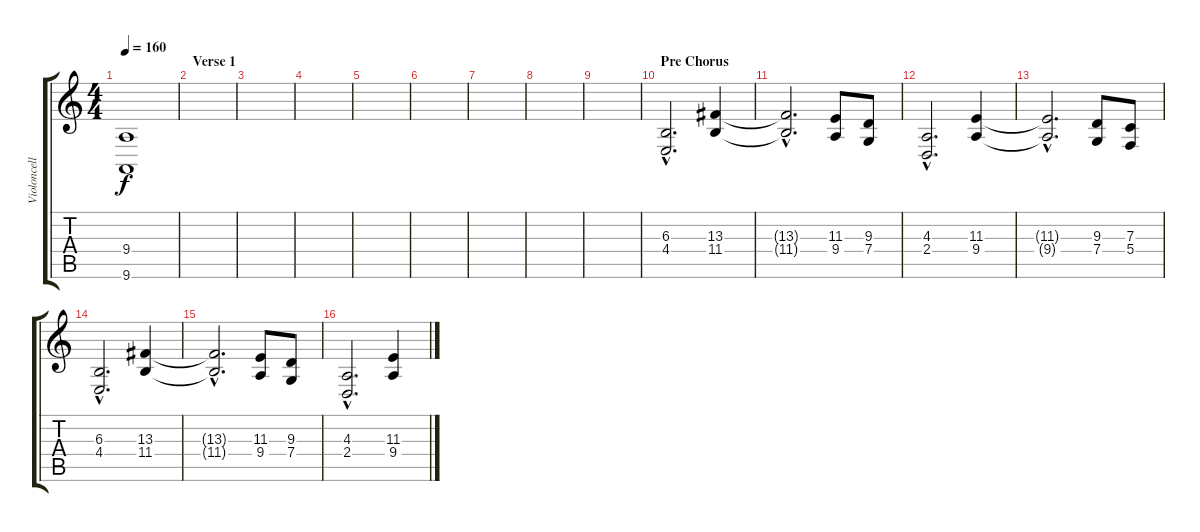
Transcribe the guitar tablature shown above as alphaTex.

\track ("Violoncello" "Violoncell") {instrument cello}
\staff {score tabs}
\tuning (D4 A3 F3 C3 G2 C2) {hide}
\ts (4 4)
\tempo 160
\clef g2
\ks c
(9.4{t} 9.6{t}).1{dy f} |
\section ("" "Verse 1")
|
|
|
|
|
|
|
|
\section ("" "Pre Chorus")
(6.3{hac} 4.4{hac}).2{d} (13.3 11.4).4 |
(13.3{hac t} 11.4{hac t}).2{d} (11.3 9.4).8 (9.3 7.4).8 |
(4.3{hac} 2.4{hac}).2{d} (11.3 9.4).4 |
(11.3{hac t} 9.4{hac t}).2{d} (9.3 7.4).8 (7.3 5.4).8 |
(6.3{hac} 4.4{hac}).2{d} (13.3 11.4).4 |
(13.3{hac t} 11.4{hac t}).2{d} (11.3 9.4).8 (9.3 7.4).8 |
(4.3{hac} 2.4{hac}).2{d} (11.3 9.4).4
